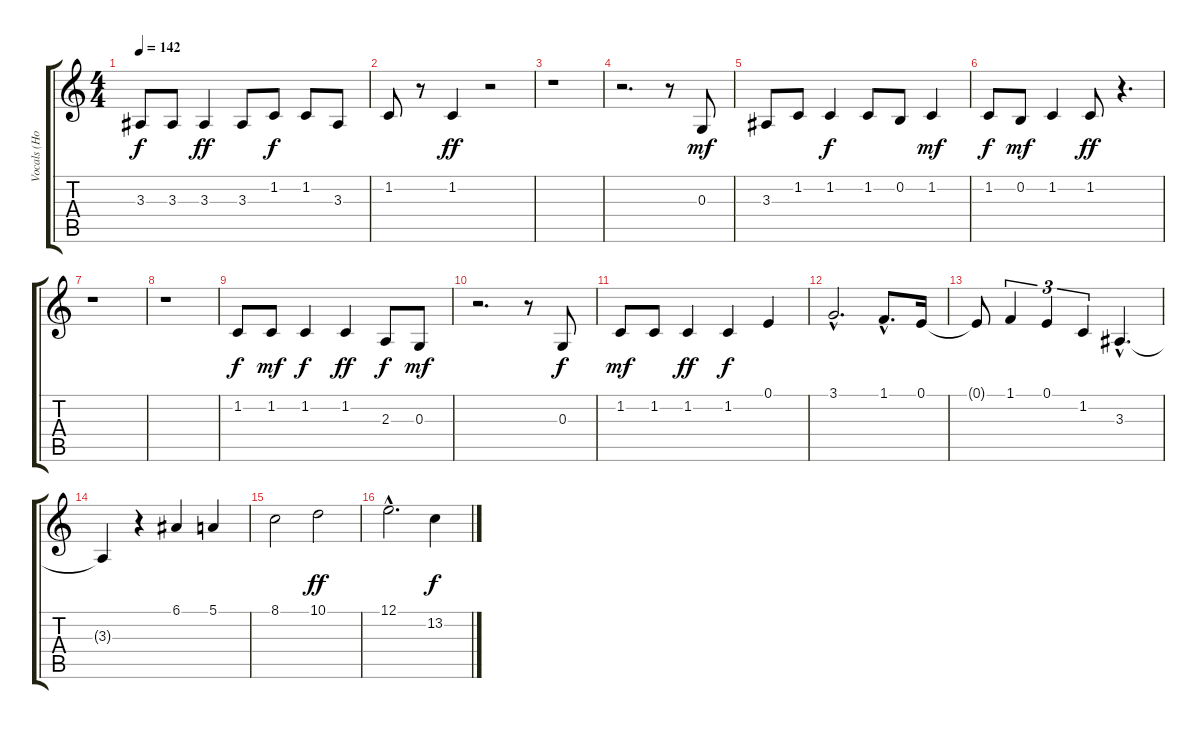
\track ("Vocals (Hodgson)" "Vocals (Ho") {instrument flute}
\staff {score tabs}
\tuning (E4 B3 G3 D3 A2 E2) {hide}
\ts (4 4)
\tempo 142
\clef g2
\ks c
3.3.8{dy f} 3.3.8 3.3.4{dy ff} 3.3.8 1.2.8{dy f} 1.2.8 3.3.8 |
1.2.8 r.8 1.2.4{dy ff} r.2 |
r.1 |
r.2{d} r.8 0.3.8{dy mf} |
3.3.8 1.2.8 1.2.4{dy f} 1.2.8 0.2.8 1.2.4{dy mf} |
1.2.8{dy f} 0.2.8{dy mf} 1.2.4 1.2.8{dy ff} r.4{d} |
r.1 |
r.1 |
1.2.8{dy f} 1.2.8{dy mf} 1.2.4{dy f} 1.2.4{dy ff} 2.3.8{dy f} 0.3.8{dy mf} |
r.2{d} r.8 0.3.8{dy f} |
1.2.8{dy mf} 1.2.8 1.2.4{dy ff} 1.2.4{dy f} 0.1.4 |
3.1{hac}.2{d} 1.1{hac}.8{d} 0.1.16 |
0.1{t}.8 1.1.4{tu (3 2)} 0.1.4{tu (3 2)} 1.2.4{tu (3 2)} 3.3{hac}.4{d} |
3.3{t}.4 r.4 6.1.4 5.1.4 |
8.1.2 10.1.2{dy ff} |
12.1{hac}.2{d} 13.2.4{dy f}
